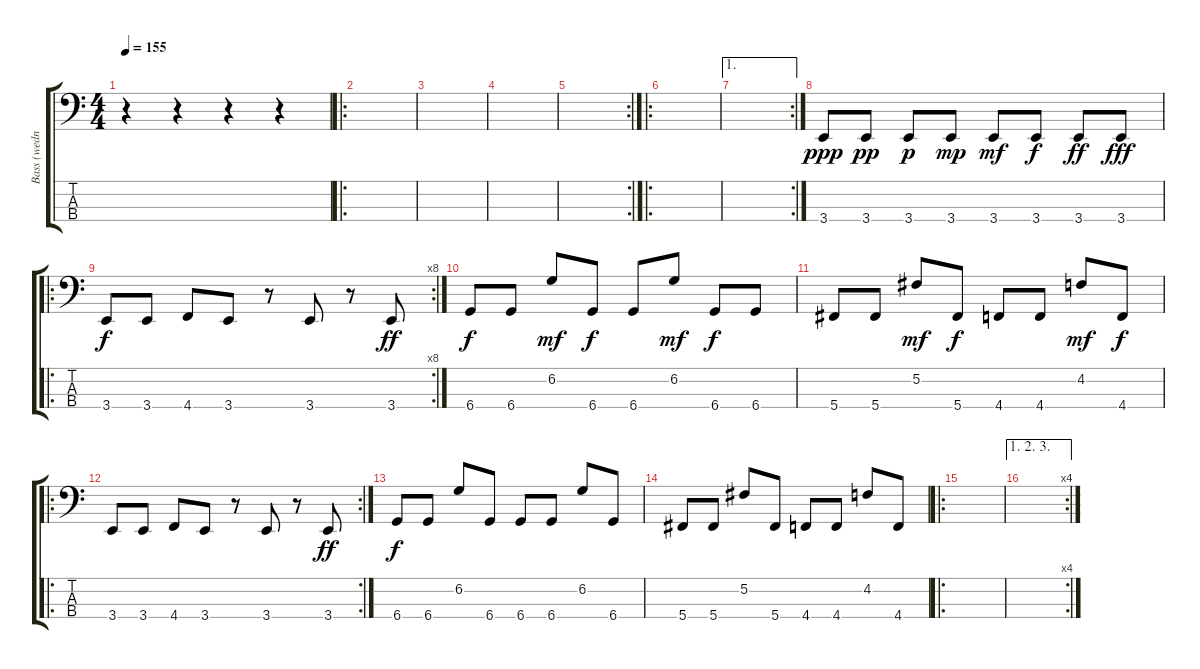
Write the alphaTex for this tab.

\track ("Bass (wednesday 13 on album)" "Bass (wedn") {instrument electricbassfinger}
\staff {score tabs}
\tuning (Gb2 Db2 Ab1 Db1) {hide}
\ts (4 4)
\tempo 155
\clef f4
\ks c
r.4{dy ppp instrument electricbassfinger} r.4 r.4 r.4 |
\ro
|
|
|
\rc 2
|
\ro
|
\ae 1
\rc 2
|
3.4.8 3.4.8{dy pp} 3.4.8{dy p} 3.4.8{dy mp} 3.4.8{dy mf} 3.4.8{dy f} 3.4.8{dy ff} 3.4.8{dy fff} |
\ro
\rc 8
3.4.8{dy f} 3.4.8 4.4.8 3.4.8 r.8 3.4.8 r.8 3.4.8{dy ff} |
6.4.8{dy f} 6.4.8 6.2.8{dy mf} 6.4.8{dy f} 6.4.8 6.2.8{dy mf} 6.4.8{dy f} 6.4.8 |
5.4.8 5.4.8 5.2.8{dy mf} 5.4.8{dy f} 4.4.8 4.4.8 4.2.8{dy mf} 4.4.8{dy f} |
\ro
\rc 2
3.4.8 3.4.8 4.4.8 3.4.8 r.8 3.4.8 r.8 3.4.8{dy ff} |
6.4.8{dy f} 6.4.8 6.2.8 6.4.8 6.4.8 6.4.8 6.2.8 6.4.8 |
5.4.8 5.4.8 5.2.8 5.4.8 4.4.8 4.4.8 4.2.8 4.4.8 |
\ro
|
\ae (1 2 3)
\rc 4
